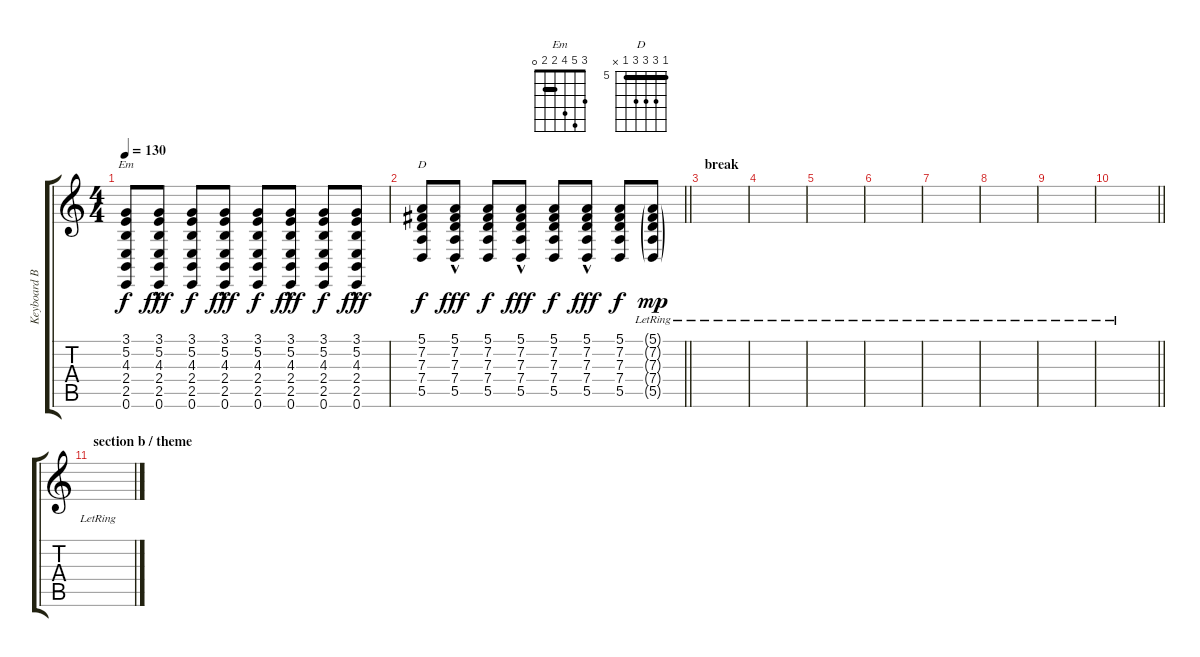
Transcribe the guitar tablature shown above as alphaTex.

\track ("Keyboard Back" "Keyboard B") {instrument fx6goblins}
\staff {score tabs}
\tuning (E4 B3 G3 D3 A2 E2) {hide}
\chord ("Em" 3 5 4 2 2 0) {barre 2}
\chord ("D" 5 7 7 7 5 x) {firstfret 5 barre 5}
\ts (4 4)
\tempo 130
\clef g2
\ks c
(3.1 5.2 4.3 2.4 2.5 0.6).8{ch "Em" dy f} (3.1{hac} 5.2{hac} 4.3{hac} 2.4{hac} 2.5{hac} 0.6{hac}).8{dy fff} (3.1 5.2 4.3 2.4 2.5 0.6).8{dy f} (3.1{hac} 5.2{hac} 4.3{hac} 2.4{hac} 2.5{hac} 0.6{hac}).8{dy fff} (3.1 5.2 4.3 2.4 2.5 0.6).8{dy f} (3.1{hac} 5.2{hac} 4.3{hac} 2.4{hac} 2.5{hac} 0.6{hac}).8{dy fff} (3.1 5.2 4.3 2.4 2.5 0.6).8{dy f} (3.1{hac} 5.2{hac} 4.3{hac} 2.4{hac} 2.5{hac} 0.6{hac}).8{dy fff} |
\barLineRight lightlight
(5.1 7.2 7.3 7.4 5.5).8{ch "D" dy f} (5.1{hac} 7.2{hac} 7.3{hac} 7.4{hac} 5.5{hac}).8{dy fff} (5.1 7.2 7.3 7.4 5.5).8{dy f} (5.1{hac} 7.2{hac} 7.3{hac} 7.4{hac} 5.5{hac}).8{dy fff} (5.1 7.2 7.3 7.4 5.5).8{dy f} (5.1{hac} 7.2{hac} 7.3{hac} 7.4{hac} 5.5{hac}).8{dy fff} (5.1 7.2 7.3 7.4 5.5).8{dy f} (5.1{g lr} 7.2{g lr} 7.3{g lr} 7.4{g lr} 5.5{g lr}).8{dy mp} |
\section ("" "break")
|
|
|
|
|
|
|
\barLineRight lightlight
|
\section ("" "section b / theme")
